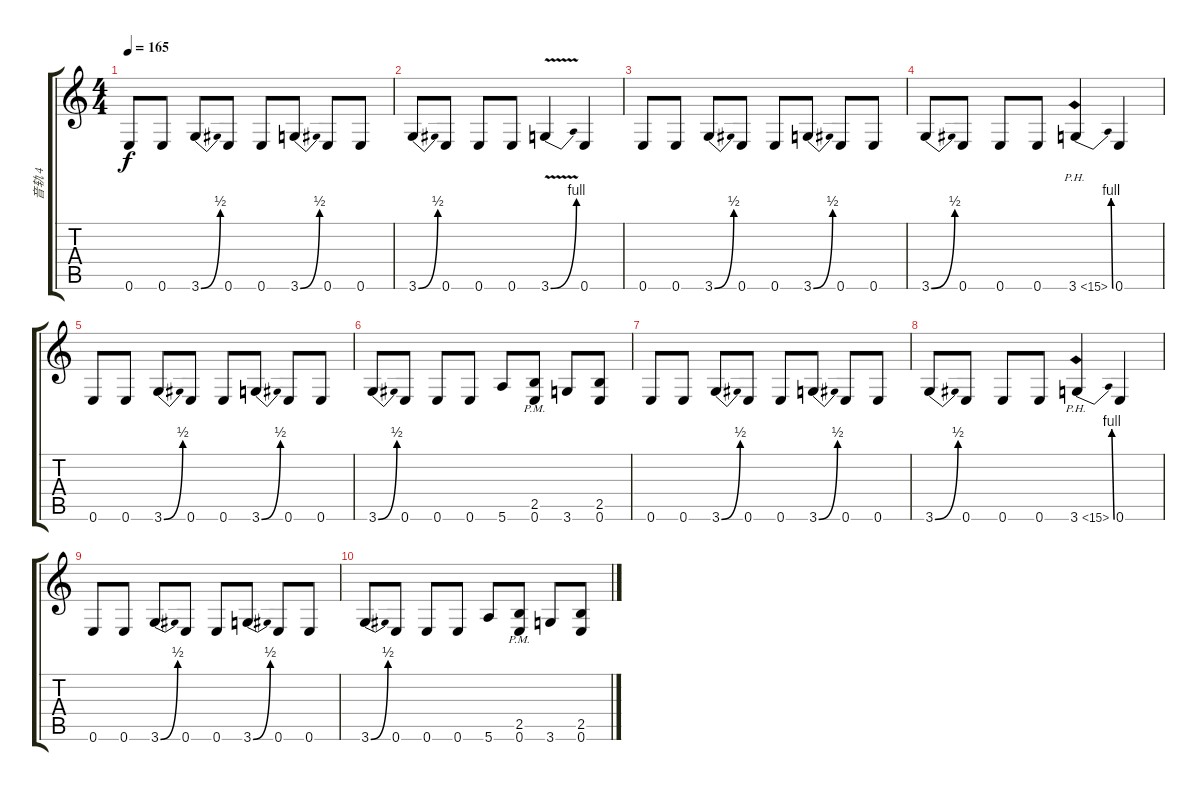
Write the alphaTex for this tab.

\track ("音轨 4" "音轨 4") {instrument acousticguitarsteel}
\staff {score tabs}
\tuning (E4 B3 G3 D3 A2 E2) {hide}
\ts (4 4)
\tempo 165
\clef g2
\ks c
0.6.8{dy f} 0.6.8 3.6{be (bend 0 0 60 2)}.8 0.6.8 0.6.8 3.6{be (bend 0 0 60 2)}.8 0.6.8 0.6.8 |
3.6{be (bend 0 0 60 2)}.8 0.6.8 0.6.8 0.6.8 3.6{be (bend 0 0 60 4) v}.4 0.6.4 |
0.6.8 0.6.8 3.6{be (bend 0 0 60 2)}.8 0.6.8 0.6.8 3.6{be (bend 0 0 60 2)}.8 0.6.8 0.6.8 |
3.6{be (bend 0 0 60 2)}.8 0.6.8 0.6.8 0.6.8 3.6{be (bend 0 0 60 4) ph 12}.4 0.6.4 |
0.6.8 0.6.8 3.6{be (bend 0 0 60 2)}.8 0.6.8 0.6.8 3.6{be (bend 0 0 60 2)}.8 0.6.8 0.6.8 |
3.6{be (bend 0 0 60 2)}.8 0.6.8 0.6.8 0.6.8 5.6.8{txt ""} (2.5 0.6{pm}).8 3.6.8 (2.5 0.6).8 |
0.6.8 0.6.8 3.6{be (bend 0 0 60 2)}.8 0.6.8 0.6.8 3.6{be (bend 0 0 60 2)}.8 0.6.8 0.6.8 |
3.6{be (bend 0 0 60 2)}.8 0.6.8 0.6.8 0.6.8 3.6{be (bend 0 0 60 4) ph 12}.4 0.6.4 |
0.6.8 0.6.8 3.6{be (bend 0 0 60 2)}.8 0.6.8 0.6.8 3.6{be (bend 0 0 60 2)}.8 0.6.8 0.6.8 |
3.6{be (bend 0 0 60 2)}.8 0.6.8 0.6.8 0.6.8 5.6.8 (2.5 0.6{pm}).8 3.6.8 (2.5 0.6).8
